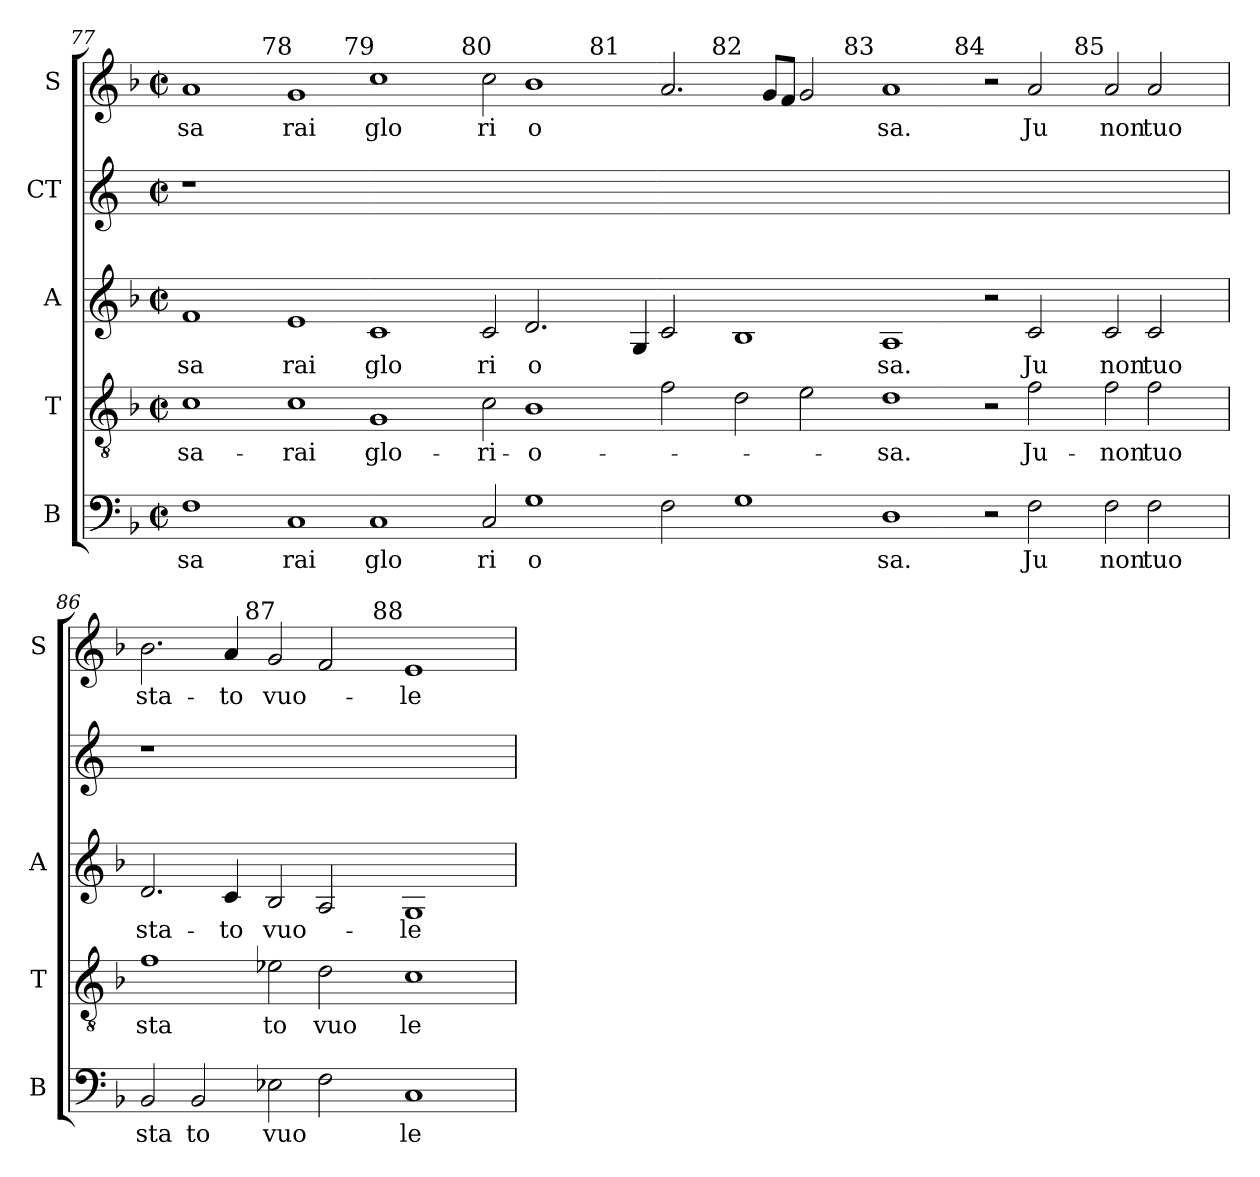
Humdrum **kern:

**kern	**text	**kern	**text	**kern	**text	**kern	**kern	**text
*part5	*part5	*part4	*part4	*part3	*part3	*part2	*part1	*part1
*staff5	*staff5	*staff4	*staff4	*staff3	*staff3	*staff2	*staff1	*staff1
*I"B	*	*I"T	*	*I"A	*	*I"CT	*I"S	*
*I'B	*	*I'T	*	*I'A	*	*	*I'S	*
!!LO:LB:g=z
*clefF4	*	*clefGv2	*	*clefG2	*	*clefG2	*clefG2	*
*k[b-]	*	*k[b-]	*	*k[b-]	*	*	*k[b-]	*
*F:	*	*F:	*	*F:	*	*	*F:	*
*M2/2	*	*M2/2	*	*M2/2	*	*M2/2	*M2/2	*
*met(c|)	*	*met(c|)	*	*met(c|)	*	*met(c|)	*met(c|)	*
=77	=77	=77	=77	=77	=77	=77	=77	=77
!	!LO:LY:b:cj	!	!LO:LY:b:cj	!	!LO:LY:b:cj	!	!	!LO:LY:b:cj
*	*	*	*	*	*	*	*^	*
*	*	*	*	*	*	*	*	*^	*
*	*	*	*	*	*	*	*	*	*^	*
*	*	*	*	*	*	*	*	*	*	*^	*
*	*	*	*	*	*	*	*	*	*	*	*^	*
1F	sa	1c	sa-	1f	sa	1r	1a	2ryy	1ryy	1ryy	1ryy	1ryy	sa
.	.	.	.	.	.	.	.	4ryy	.	.	.	.	.
.	.	.	.	.	.	.	.	32ryy	.	.	.	.	.
!	!	!	!	!	!	!	!	!LO:TX:a:t=78	!	!	!	!	!
.	.	.	.	.	.	.	.	1ryy	.	.	.	.	.
!	!LO:LY:b:cj	!	!LO:LY:b:cj	!	!LO:LY:b:cj	!	!	!	!	!	!	!	!LO:LY:b:cj
1C	rai	1c	-rai	1e	rai	000ryy	1g	.	1ryy	1ryy	1ryy	1ryy	rai
!	!	!	!	!	!	!	!	!LO:TX:a:t=79	!	!	!	!	!
.	.	.	.	.	.	.	.	1ryy	.	.	.	.	.
!	!LO:LY:b:cj	!	!LO:LY:b:cj	!	!LO:LY:b:cj	!	!	!	!	!	!	!	!LO:LY:b:cj
1C	glo	1G	glo-	1c	glo	.	1cc	.	2ryy	1ryy	1ryy	1ryy	glo
.	.	.	.	.	.	.	.	.	4ryy	.	.	.	.
.	.	.	.	.	.	.	.	.	16.ryy	.	.	.	.
.	.	.	.	.	.	.	.	1ryy	.	.	.	.	.
!	!	!	!	!	!	!	!	!	!LO:TX:a:t=80	!	!	!	!
.	.	.	.	.	.	.	.	.	1ryy	.	.	.	.
!	!LO:LY:b:cj	!	!LO:LY:b:cj	!	!LO:LY:b:cj	!	!	!	!	!	!	!	!LO:LY:b:cj
2C/	ri	2c\	-ri-	2c/	ri	.	2cc\	.	.	2ryy	1...ryy	1ryy	ri
!	!LO:LY:b:rj	!	!LO:LY:b:rj	!	!LO:LY:b:cj	!	!	!	!	!	!	!	!LO:LY:b:rj
1G	o	1B-	-o-	2.d/	o	.	1b-	.	.	4ryy	.	.	o
.	.	.	.	.	.	.	.	.	.	8ryy	.	.	.
.	.	.	.	.	.	.	.	1ryy	.	.	.	.	.
.	.	.	.	.	.	.	.	.	1ryy	.	.	.	.
.	.	.	.	.	.	.	.	.	.	32ryy	.	.	.
!	!	!	!	!	!	!	!	!	!	!LO:TX:a:t=81	!	!	!
.	.	.	.	.	.	.	.	.	.	1ryy	.	.	.
.	.	.	.	.	.	.	.	.	.	.	.	1ryy	.
.	.	.	.	4G/	.	.	.	.	.	.	.	.	.
2F\	.	2f\	.	2c/	.	.	2.a/	.	.	.	.	.	.
.	.	.	.	.	.	.	.	1ryy	.	.	.	.	.
.	.	.	.	.	.	.	.	.	1ryy	.	.	.	.
!	!	!	!	!	!	!	!	!	!	!	!LO:TX:a:t=82	!	!
.	.	.	.	.	.	.	.	.	.	.	1ryy	.	.
.	.	.	.	.	.	.	.	.	.	1ryy	.	.	.
1G	.	2d\	.	1B-	.	.	.	.	.	.	.	2ryy	.
.	.	.	.	.	.	.	8g/L	.	.	.	.	.	.
.	.	.	.	.	.	.	8f/J	.	.	.	.	.	.
.	.	2e\	.	.	.	.	2g/	.	.	.	.	4ryy	.
.	.	.	.	.	.	.	.	.	.	.	.	16ryy	.
.	.	.	.	.	.	.	.	1ryy	.	.	.	.	.
!	!	!	!	!	!	!	!	!	!	!	!	!LO:TX:a:t=83	!
.	.	.	.	.	.	.	.	.	.	.	.	1ryy	.
.	.	.	.	.	.	.	.	.	1ryy	.	.	.	.
.	.	.	.	.	.	.	.	.	.	.	1ryy	.	.
.	.	.	.	.	.	.	.	.	.	1ryy	.	.	.
!	!LO:LY:b:cj	!	!LO:LY:b:cj	!	!LO:LY:b:cj	!	!	!	!	!	!	!	!LO:LY:b:cj
1D	sa.	1d	-sa.	1A	sa.	.	1a	.	.	.	.	.	sa.
.	.	.	.	.	.	.	.	1ryy	.	.	.	.	.
.	.	.	.	.	.	.	.	.	.	.	.	1ryy	.
!	!	!	!	!	!	!	!	!	!LO:TX:a:t=84	!	!	!	!
.	.	.	.	.	.	.	.	.	1ryy	.	.	.	.
.	.	.	.	.	.	.	.	.	.	.	1ryy	.	.
.	.	.	.	.	.	.	.	.	.	1ryy	.	.	.
2r	.	2r	.	2r	.	.	2r	.	.	.	.	.	.
!	!LO:LY:b:cj	!	!LO:LY:b:cj	!	!LO:LY:b:cj	!	!	!	!	!	!	!	!LO:LY:b:cj
2F\	Ju	2f\	Ju-	2c/	Ju	.	2a/	.	.	.	.	.	Ju
.	.	.	.	.	.	.	.	1ryy	.	.	.	.	.
.	.	.	.	.	.	.	.	.	.	.	.	1ryy	.
!	!	!	!	!	!	!	!	!	!LO:TX:a:t=85	!	!	!	!
.	.	.	.	.	.	.	.	.	1ryy	.	.	.	.
.	.	.	.	.	.	.	.	.	.	.	1ryy	.	.
.	.	.	.	.	.	.	.	.	.	1ryy	.	.	.
!	!LO:LY:b:cj	!	!LO:LY:b:cj	!	!LO:LY:b:cj	!	!	!	!	!	!	!	!LO:LY:b:cj
2F\	non	2f\	-non	2c/	non	.	2a/	.	.	.	.	.	non
!	!LO:LY:b:cj	!	!LO:LY:b:cj	!	!LO:LY:b:cj	!	!	!	!	!	!	!	!LO:LY:b:cj
2F\	tuo	2f\	tuo	2c/	tuo	.	2a/	.	.	.	.	.	tuo
.	.	.	.	.	.	.	.	8..ryy	.	.	.	.	.
.	.	.	.	.	.	.	.	.	.	.	.	8.ryy	.
.	.	.	.	.	.	.	.	.	8ryy	.	.	.	.
.	.	.	.	.	.	.	.	.	.	.	8ryy	.	.
.	.	.	.	.	.	.	.	.	.	16.ryy	.	.	.
.	.	.	.	.	.	.	.	.	32ryy	.	.	.	.
!!LO:LB:g=z
=86	=86	=86	=86	=86	=86	=86	=86	=86	=86	=86	=86	=86	=86
!	!LO:LY:b:cj	!	!LO:LY:b:cj	!	!LO:LY:b:cj	!	!	!	!	!	!	!	!LO:LY:b:cj
*	*	*	*	*	*	*	*	*	*v	*v	*v	*v	*
2BB-/	sta	1f	sta	2.d/	sta-	1r	2.b-\	2ryy	1ryy	sta-
!	!LO:LY:b:cj	!	!	!	!	!	!	!	!	!
2BB-/	to	.	.	.	.	.	.	4ryy	.	.
!	!	!	!	!	!LO:LY:b:cj	!	!	!	!	!LO:LY:b:cj
.	.	.	.	4c/	-to	.	4a/	16..ryy	.	-to
!	!	!	!	!	!	!	!	!LO:TX:a:t=87	!	!
.	.	.	.	.	.	.	.	1ryy	.	.
!	!LO:LY:b	!	!LO:LY:b:cj	!	!LO:LY:b	!	!	!	!	!LO:LY:b
2E-X\	vuo	2e-X\	to	2B-/	vuo-	0ryy	2g/	.	2ryy	vuo-
!	!	!	!LO:LY:b:cj	!	!	!	!	!	!	!
2F\	.	2d\	vuo	2A/	.	.	2f/	.	4ryy	.
.	.	.	.	.	.	.	.	.	16ryy	.
.	.	.	.	.	.	.	.	.	64ryy	.
!	!	!	!	!	!	!	!	!	!LO:TX:a:t=88	!
.	.	.	.	.	.	.	.	.	1ryy	.
.	.	.	.	.	.	.	.	1ryy	.	.
!	!LO:LY:b:cj	!	!LO:LY:b:cj	!	!LO:LY:b:cj	!	!	!	!	!LO:LY:b:cj
1C	le	1c	le	1G	-le	.	1e	.	.	-le
.	.	.	.	.	.	.	.	.	8ryy	.
.	.	.	.	.	.	.	.	8ryy	.	.
.	.	.	.	.	.	.	.	.	32.ryy	.
.	.	.	.	.	.	.	.	64ryy	.	.
*	*	*	*	*	*	*	*v	*v	*v	*
=	=	=	=	=	=	=	=	=
*-	*-	*-	*-	*-	*-	*-	*-	*-
